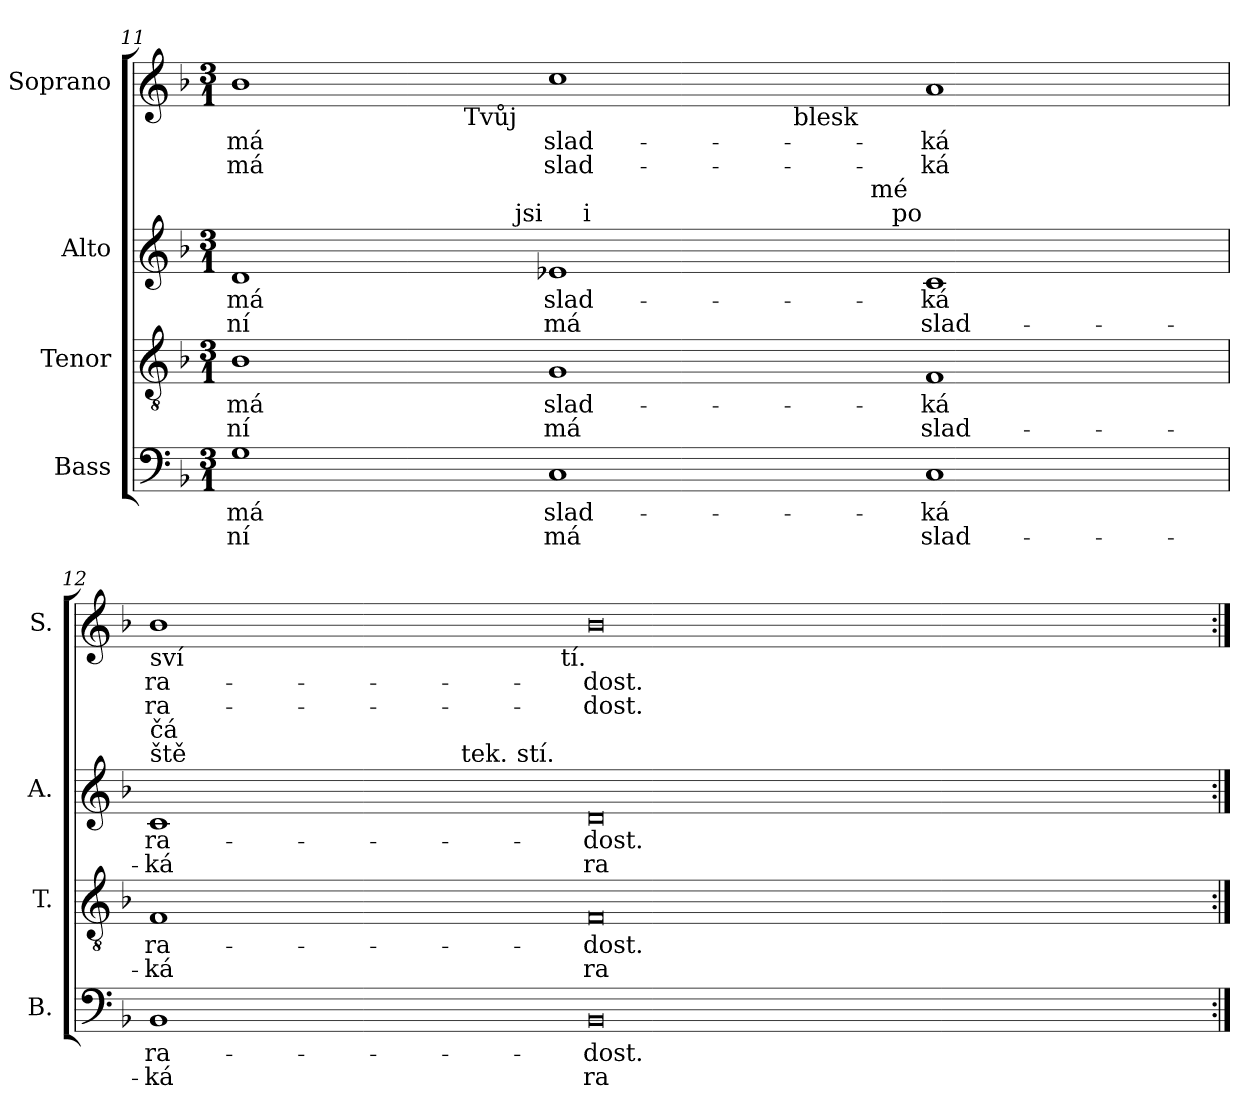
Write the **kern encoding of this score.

**kern	**text	**text	**kern	**text	**text	**kern	**text	**text	**kern	**text	**text
*part4	*part4	*part4	*part3	*part3	*part3	*part2	*part2	*part2	*part1	*part1	*part1
*staff4	*staff4	*staff4	*staff3	*staff3	*staff3	*staff2	*staff2	*staff2	*staff1	*staff1	*staff1
*I"Bass	*	*	*I"Tenor	*	*	*I"Alto	*	*	*I"Soprano	*	*
*I'B.	*	*	*I'T.	*	*	*I'A.	*	*	*I'S.	*	*
*clefF4	*	*	*clefGv2	*	*	*clefG2	*	*	*clefG2	*	*
*k[b-]	*	*	*k[b-]	*	*	*k[b-]	*	*	*k[b-]	*	*
*F:	*	*	*F:	*	*	*F:	*	*	*F:	*	*
*M3/1	*	*	*M3/1	*	*	*M3/1	*	*	*M3/1	*	*
=11	=11	=11	=11	=11	=11	=11	=11	=11	=11	=11	=11
!	!	!	!	!	!	!	!	!	!LO:TX:b:t=když	!	!
!	!	!	!	!	!	!LO:TX:a:t=jenž	!	!	!	!	!
!	!	!	!	!	!	!LO:TX:a:t=cíl	!	!	!	!	!
!	!LO:LY:a	!LO:LY:a	!	!LO:LY:a	!LO:LY:a	!	!LO:LY:a	!LO:LY:a	!	!LO:LY:b	!LO:LY:b
*	*	*	*	*	*	*^	*	*	*^	*	*
*	*	*	*	*	*	*	*^	*	*	*	*^	*	*
*	*	*	*	*	*	*	*	*^	*	*	*	*	*	*	*
1G	má	-ní	1B-	má	-ní	1d	2...ryy	1ryy	1ryy	má	-ní	1b-	2ryy	1ryy	má	má
.	.	.	.	.	.	.	.	.	.	.	.	.	4ryy	.	.	.
.	.	.	.	.	.	.	.	.	.	.	.	.	16ryy	.	.	.
!	!	!	!	!	!	!	!	!	!	!	!	!	!LO:TX:b:t=Tvůj	!	!	!
.	.	.	.	.	.	.	.	.	.	.	.	.	1ryy	.	.	.
!	!	!	!	!	!	!	!LO:TX:a:t=jsi	!	!	!	!	!	!	!	!	!
.	.	.	.	.	.	.	1ryy	.	.	.	.	.	.	.	.	.
!	!LO:LY:a	!LO:LY:a	!	!LO:LY:a	!LO:LY:a	!	!	!	!	!LO:LY:a	!LO:LY:a	!	!	!	!LO:LY:b	!LO:LY:b
1C	slad-	má	1G	slad-	má	1e-X	.	16ryy	2ryy	slad-	má	1cc	.	2ryy	slad-	slad-
!	!	!	!	!	!	!	!	!LO:TX:a:t=i	!	!	!	!	!	!	!	!
.	.	.	.	.	.	.	.	1ryy	.	.	.	.	.	.	.	.
.	.	.	.	.	.	.	.	.	4ryy	.	.	.	.	4ryy	.	.
.	.	.	.	.	.	.	.	.	8ryy	.	.	.	.	32ryy	.	.
!	!	!	!	!	!	!	!	!	!	!	!	!	!	!LO:TX:b:t=blesk	!	!
.	.	.	.	.	.	.	.	.	.	.	.	.	.	1ryy	.	.
.	.	.	.	.	.	.	.	.	.	.	.	.	1ryy	.	.	.
.	.	.	.	.	.	.	.	.	32ryy	.	.	.	.	.	.	.
!	!	!	!	!	!	!	!	!	!LO:TX:a:t=mé	!	!	!	!	!	!	!
.	.	.	.	.	.	.	.	.	1ryy	.	.	.	.	.	.	.
!	!	!	!	!	!	!	!LO:TX:a:t=po	!	!	!	!	!	!	!	!	!
.	.	.	.	.	.	.	1ryy	.	.	.	.	.	.	.	.	.
!	!LO:LY:a	!LO:LY:a	!	!LO:LY:a	!LO:LY:a	!	!	!	!	!LO:LY:a	!LO:LY:a	!	!	!	!LO:LY:b	!LO:LY:b
1C	-ká	slad-	1F	-ká	slad-	1c	.	.	.	-ká	slad-	1a	.	.	-ká	-ká
.	.	.	.	.	.	.	.	2...ryy	.	.	.	.	.	.	.	.
.	.	.	.	.	.	.	.	.	.	.	.	.	.	8..ryy	.	.
.	.	.	.	.	.	.	.	.	.	.	.	.	8.ryy	.	.	.
.	.	.	.	.	.	.	.	.	16.ryy	.	.	.	.	.	.	.
.	.	.	.	.	.	.	16ryy	.	.	.	.	.	.	.	.	.
=12	=12	=12	=12	=12	=12	=12	=12	=12	=12	=12	=12	=12	=12	=12	=12	=12
!	!	!	!	!	!	!	!	!	!	!	!	!LO:TX:b:t=sví	!	!	!	!
!	!	!	!	!	!	!LO:TX:a:t=ště	!	!	!	!	!	!	!	!	!	!
!	!	!	!	!	!	!LO:TX:a:t=čá	!	!	!	!	!	!	!	!	!	!
!	!LO:LY:a	!LO:LY:a	!	!LO:LY:a	!LO:LY:a	!	!	!	!	!LO:LY:a	!LO:LY:a	!	!	!	!LO:LY:b	!LO:LY:b
*	*	*	*	*	*	*	*	*v	*v	*	*	*	*	*	*	*
*	*	*	*	*	*	*	*	*	*	*	*	*v	*v	*	*
1BB-	ra-	-ká	1F	ra-	-ká	1c	2ryy	2ryy	ra-	-ká	1b-	2ryy	ra-	ra-
.	.	.	.	.	.	.	4ryy	4ryy	.	.	.	4...ryy	.	.
.	.	.	.	.	.	.	16.ryy	8ryy	.	.	.	.	.	.
!	!	!	!	!	!	!	!LO:TX:a:t=tek.	!	!	!	!	!	!	!
.	.	.	.	.	.	.	1ryy	.	.	.	.	.	.	.
.	.	.	.	.	.	.	.	32ryy	.	.	.	.	.	.
!	!	!	!	!	!	!	!	!LO:TX:a:t=stí.	!	!	!	!	!	!
.	.	.	.	.	.	.	.	1ryy	.	.	.	.	.	.
!	!	!	!	!	!	!	!	!	!	!	!	!LO:TX:b:t=tí.	!	!
.	.	.	.	.	.	.	.	.	.	.	.	1ryy	.	.
!	!LO:LY:a	!LO:LY:a	!	!LO:LY:a	!LO:LY:a	!	!	!	!LO:LY:a	!LO:LY:a	!	!	!LO:LY:b	!LO:LY:b
0BB-	-dost.	ra-	0F	-dost.	ra-	0d	.	.	-dost.	ra-	0b-	.	-dost.	-dost.
.	.	.	.	.	.	.	1ryy	.	.	.	.	.	.	.
.	.	.	.	.	.	.	.	1ryy	.	.	.	.	.	.
.	.	.	.	.	.	.	.	.	.	.	.	1ryy	.	.
.	.	.	.	.	.	.	8ryy	.	.	.	.	.	.	.
.	.	.	.	.	.	.	.	16.ryy	.	.	.	.	.	.
.	.	.	.	.	.	.	32ryy	.	.	.	.	32ryy	.	.
*	*	*	*	*	*	*v	*v	*v	*	*	*	*	*	*
*	*	*	*	*	*	*	*	*	*v	*v	*	*
=:|!	=:|!	=:|!	=:|!	=:|!	=:|!	=:|!	=:|!	=:|!	=:|!	=:|!	=:|!
*-	*-	*-	*-	*-	*-	*-	*-	*-	*-	*-	*-
